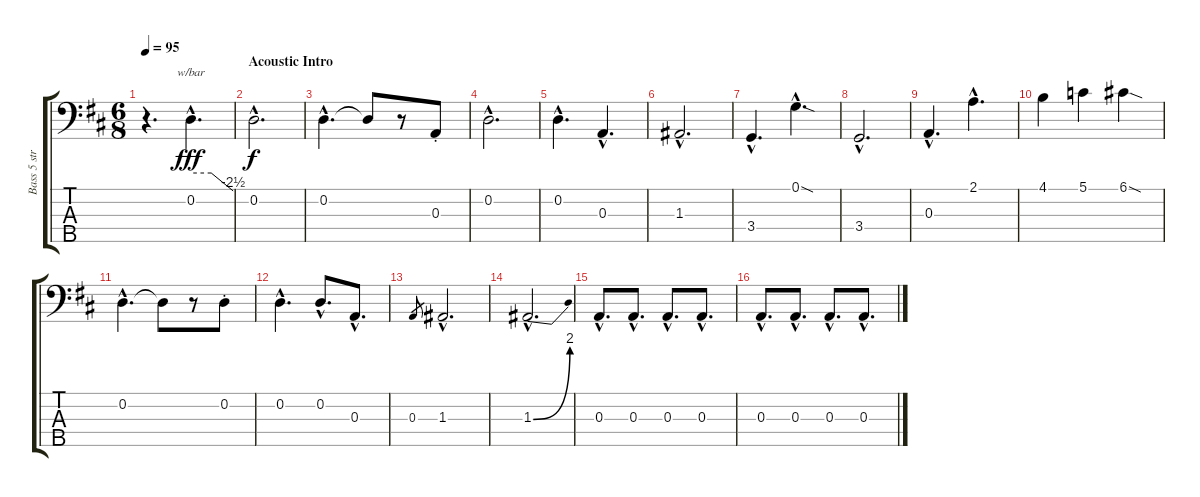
\track ("Bass 5 strings" "Bass 5 str") {instrument electricbassfinger}
\staff {score tabs}
\tuning (G2 D2 A1 E1 B0) {hide}
\ts (6 8)
\tempo 95
\clef f4
\ks d
r.4{d dy fff instrument electricbassfinger} 0.2{hac}.4{d tbe (custom default 0 0 29 0 60 -10)} |
\section ("" "Acoustic Intro")
0.2{hac}.2{d dy f} |
0.2{hac}.4{d} 0.2{t}.8 r.8 0.3{st}.8 |
0.2{hac}.2{d} |
0.2{hac}.4{d} 0.3{hac}.4{d} |
1.3{hac}.2{d} |
3.4{hac}.4{d} 0.1{sod hac}.4{d} |
3.4{hac}.2{d} |
0.3{hac}.4{d} 2.1{hac}.4{d} |
4.1.4 5.1.4 6.1{sod}.4 |
0.2{hac}.4{d} 0.2{t}.8 r.8 0.2{st}.8 |
0.2{hac}.4{d} 0.2{hac}.8{d} 0.3{hac}.8{d} |
0.3.8{gr} 1.3{hac}.2{d} |
1.3{be (bend 0 0 60 8) hac}.2{d} |
0.3{hac}.8{d} 0.3{hac}.8{d} 0.3{hac}.8{d} 0.3{hac}.8{d} |
0.3{hac}.8{d} 0.3{hac}.8{d} 0.3{hac}.8{d} 0.3{hac}.8{d}
